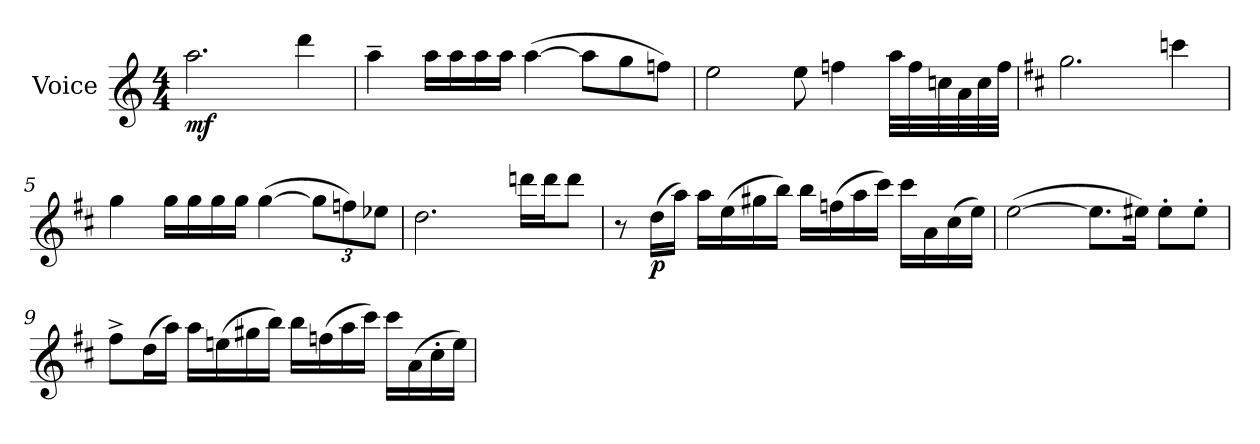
**kern	**dynam
*part1	*part1
*staff1	*staff1
*I"Voice	*
*I'Voice	*
*clefG2	*
*M4/4	*
=1	=1
!	!LO:DY:b
2.aa\	mf
4ddd\	.
=2	=2
4aa~>\	.
16aa\LL	.
16aa\	.
16aa\	.
16aa\JJ	.
(>[>4aa\	.
8aa\L]	.
8gg\	.
8ffn\J)	.
=3	=3
2ee\	.
8ee\	.
4ffn\	.
32aa\LLL	.
32ff\	.
32ccn\	.
32a\	.
32cc\	.
32ff\JJJ	.
!!LO:LB:g=z
=4	=4
*k[f#c#]	*
2.gg\	.
4cccn\	.
=5	=5
4gg\	.
16gg\LL	.
16gg\	.
16gg\	.
16gg\JJ	.
(>[>4gg\	.
12gg\L]	.
12ffn\)	.
12ee-X\J	.
=6	=6
2.dd\	.
16dddn\LL	.
16ddd\J	.
8ddd\J	.
!!LO:LB:g=z
=7	=7
8r	.
!	!LO:DY:b
(>16dd\LL	p
16aa\JJ)	.
16aa\LL	.
(>16ee\	.
16gg#X\	.
16bb\JJ)	.
16bb\LL	.
(>16ffn\	.
16aa\	.
16ccc#\JJ)	.
16ccc#\LL	.
16a\	.
(>16cc#\	.
16ee\JJ)	.
=8	=8
(>[>2ee\	.
8.ee\L]	.
16ee#X\Jk)	.
8ee#'>\L	.
8ee#'>\J	.
=9	=9
8ff#^>\L	.
(>16dd\L	.
16aa\JJ)	.
16aa\LL	.
(>16een\	.
16gg#X\	.
16bb\JJ)	.
16bb\LL	.
(>16ffn\	.
16aa\	.
16ccc#\JJ)	.
16ccc#\LL	.
(>16a\	.
16cc#'>\	.
16ee\JJ)	.
=	=
*-	*-
